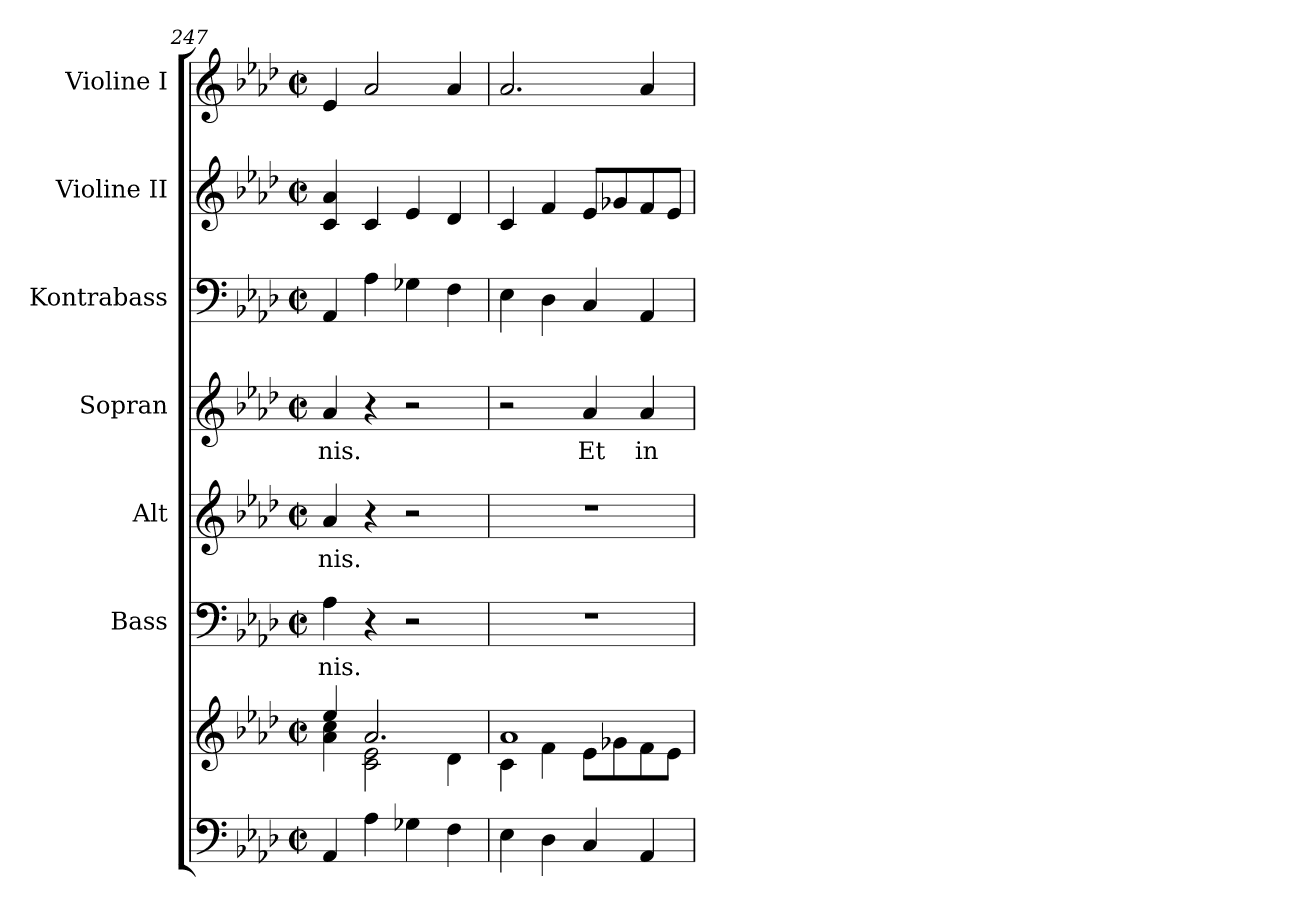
**kern	**kern	**kern	**text	**kern	**text	**kern	**text	**kern	**kern	**kern
*part7	*part7	*part6	*part6	*part5	*part5	*part4	*part4	*part3	*part2	*part1
*staff8	*staff7	*staff6	*staff6	*staff5	*staff5	*staff4	*staff4	*staff3	*staff2	*staff1
*	*	*I"Bass	*	*I"Alt	*	*I"Sopran	*	*I"Kontrabass	*I"Violine II	*I"Violine I
*	*	*I'B.	*	*I'A.	*	*I'S.	*	*I'Kb.	*I'Vl. II	*I'Vl. I
*clefF4	*clefG2	*clefF4	*	*clefG2	*	*clefG2	*	*clefF4	*clefG2	*clefG2
*	*	*	*	*	*	*	*	*ITrd7c12	*	*
*k[b-e-a-d-]	*k[b-e-a-d-]	*k[b-e-a-d-]	*	*k[b-e-a-d-]	*	*k[b-e-a-d-]	*	*k[b-e-a-d-]	*k[b-e-a-d-]	*k[b-e-a-d-]
*A-:	*A-:	*A-:	*	*A-:	*	*A-:	*	*A-:	*A-:	*A-:
*M2/2	*M2/2	*M2/2	*	*M2/2	*	*M2/2	*	*M2/2	*M2/2	*M2/2
*met(c|)	*met(c|)	*met(c|)	*	*met(c|)	*	*met(c|)	*	*met(c|)	*met(c|)	*met(c|)
=247	=247	=247	=247	=247	=247	=247	=247	=247	=247	=247
*	*^	*	*	*	*	*	*	*	*	*
!	!	!	!	!LO:LY:b	!	!LO:LY:b	!	!LO:LY:b	!	!	!
4AA-/	4ee-/	4a-\ 4cc\	4A-\	-nis.	4a-/	-nis.	4a-/	-nis.	4AAA-/	4c/ 4a-/	4e-/
4A-\	2.a-/	2c\ 2e-\	4r	.	4r	.	4r	.	4AA-\	4c/	2a-/
4G-X\	.	.	2r	.	2r	.	2r	.	4GG-X\	4e-/	.
4F\	.	4d-\	.	.	.	.	.	.	4FF\	4d-/	4a-/
=248	=248	=248	=248	=248	=248	=248	=248	=248	=248	=248	=248
4E-\	1a-	4c\	1r	.	1r	.	2r	.	4EE-\	4c/	2.a-/
4D-\	.	4f\	.	.	.	.	.	.	4DD-\	4f/	.
!	!	!	!	!	!	!	!	!LO:LY:b	!	!	!
4C/	.	8e-\L	.	.	.	.	4a-/	Et	4CC/	8e-/L	.
.	.	8g-X\	.	.	.	.	.	.	.	8g-X/	.
!	!	!	!	!	!	!	!	!LO:LY:b	!	!	!
4AA-/	.	8f\	.	.	.	.	4a-/	in	4AAA-/	8f/	4a-/
.	.	8e-\J	.	.	.	.	.	.	.	8e-/J	.
*	*v	*v	*	*	*	*	*	*	*	*	*
=	=	=	=	=	=	=	=	=	=	=
*-	*-	*-	*-	*-	*-	*-	*-	*-	*-	*-
